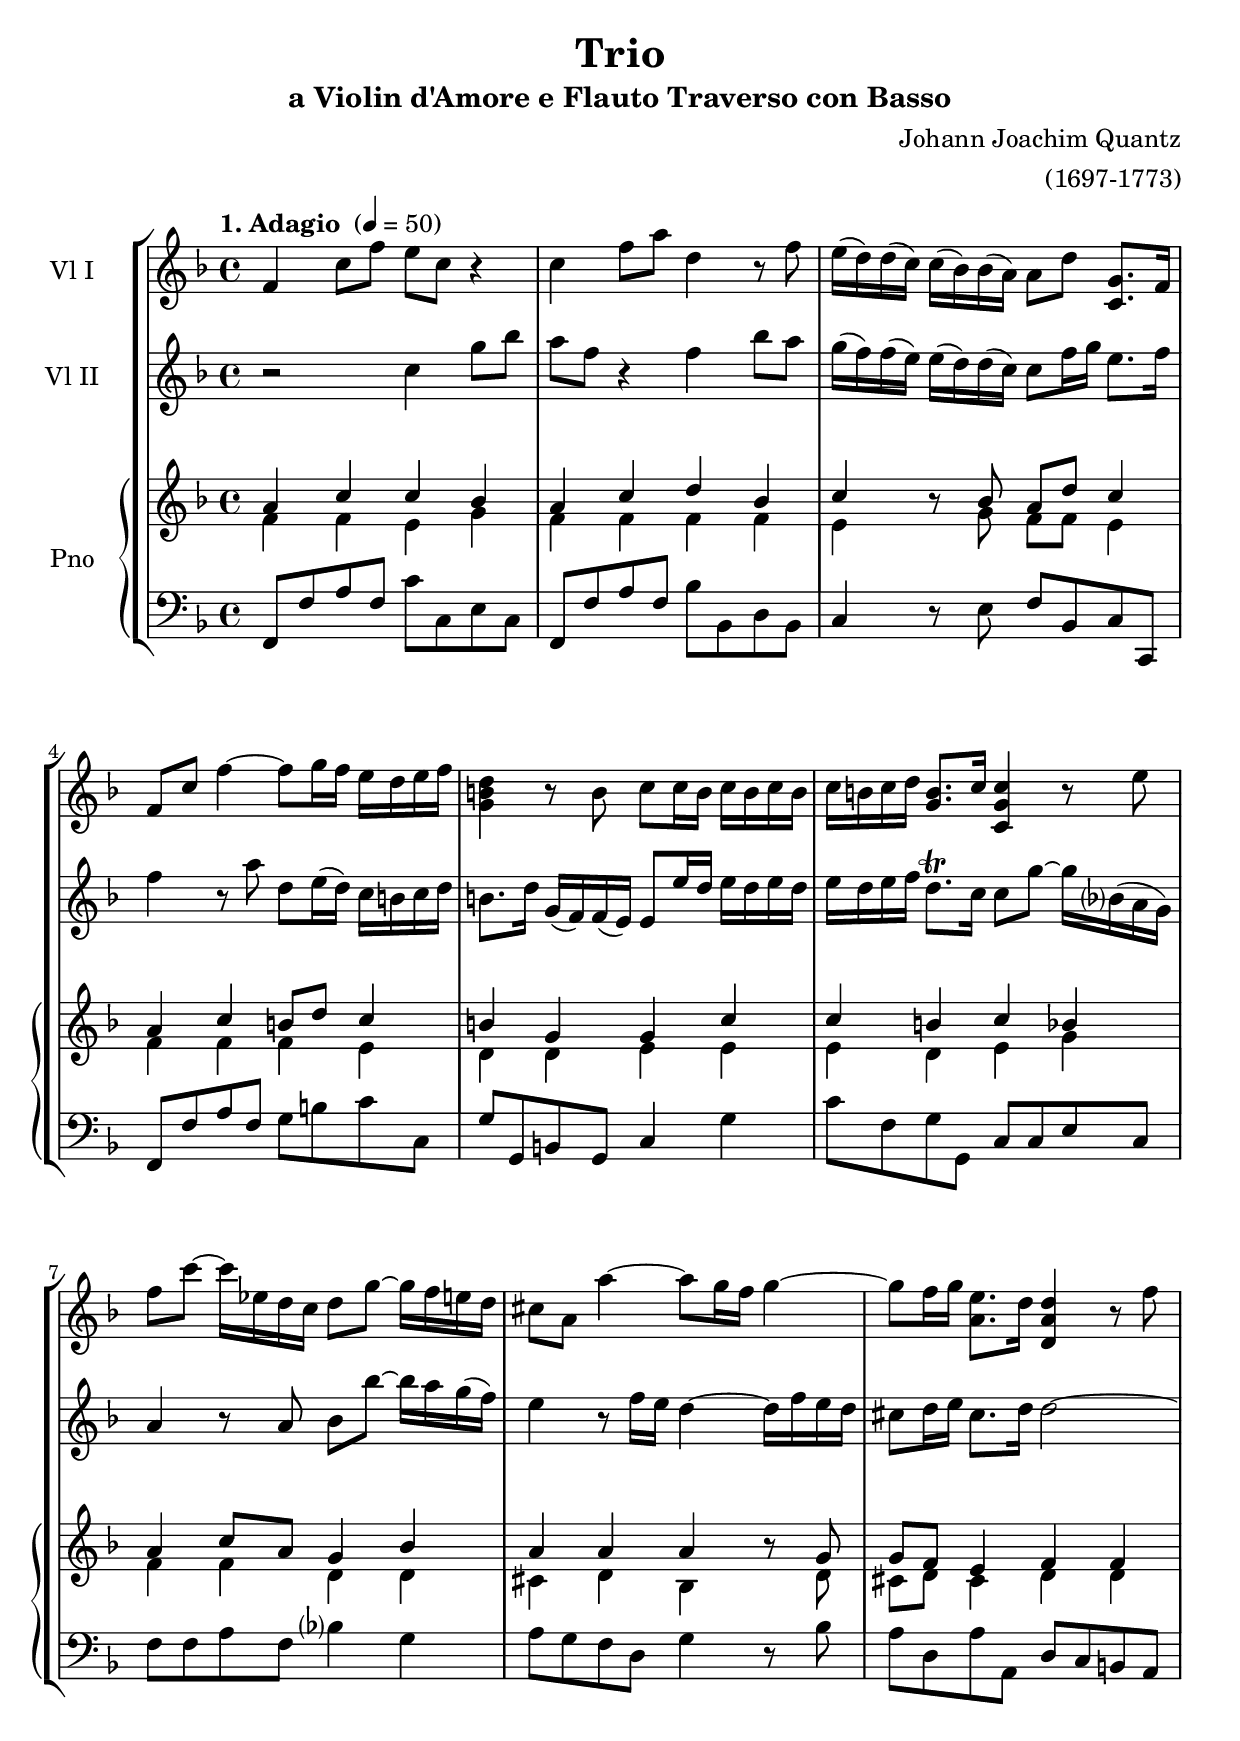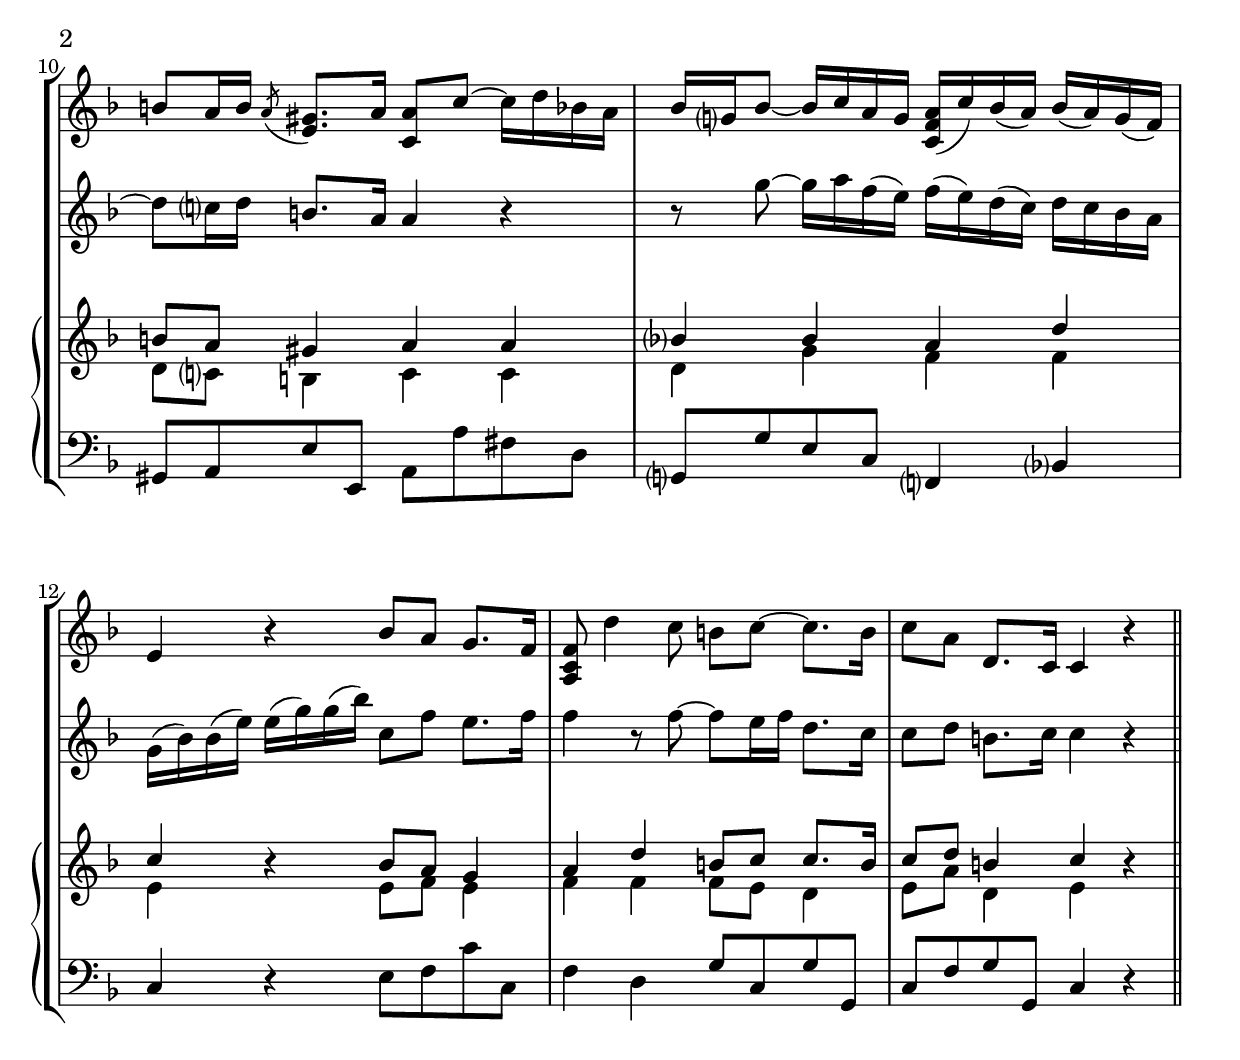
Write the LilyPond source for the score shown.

\version "2.14.2"
\include "deutsch.ly"
\include "../../snippets/merge-rests.ily"
  
#(set-global-staff-size 22)

\header {
  title = "Trio"
  subtitle = "a Violin d'Amore e Flauto Traverso con Basso"
  composer = "Johann Joachim Quantz"
  arranger = "(1697-1773)"
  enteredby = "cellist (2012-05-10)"
}

voiceconsts = {
  \key f \major
  \clef "treble"
% \numericTimeSignature
  \compressFullBarRests
}

introa = { \tempo "1. Adagio " 4=50 \time 4/4 }
introb = { \break \tempo "2. Allegro " 8=200 \time 3/8 }

%minstr = "harpsichord"
mihi = "clarinet"
%minstr = "accordion"
milo = "bassoon"

aii = \markup \italic "à 2"

va = \relative c' {
  \voiceconsts

  \introa
  f4 c'8 f e c r4
  c f8 a d,4 r8 f
  e16( d) d( c) c( b) b( a) a8 d <c, g'>8. f16

  f8 c' f4~ f8 g16 f e d e f
  <g, h d>4 r8 h c c16 h c h c h

  c h c d <g, h>8. c16 <c, g' c>4 r8 e'
  f c'~ c16 es, d c d8 g~ g16 f e d

  cis8 a a'4~ a8 g16 f g4~
  g8 f16 g <a, e'>8. d16 <d, a' d>4 r8 f'
  h, a16 h \acciaccatura a8 <e gis>8. a16 <c, a'>8 c'~ c16 d b a

  b g? b8~ b16 c a g <c, f a>( c') b( a) b( a) g( f)
  e4 r b'8 a g8. f16

  <a, c f>8 d'4 c8 h c~ c8. h16
  c8 a d,8. c16 c4 r \bar "||"
}

vb = \relative c'' {
  \voiceconsts

  \introa
  r2 c4 g'8 b
  a f r4 f b8 a
  g16( f) f( e) e( d) d( c) c8 f16 g e8. f16

  f4 r8 a d, e16( d) c h c d
  h8. d16 g,( f) f( e) e8 e'16 d e d e d

  e d e f d8.\trill c16 c8 g'~ g16 b,?( a g)
  a4 r8 a b b'~ b16 a g( f)

  e4 r8 f16 e d4~ d16 f e d
  cis8 d16 e cis8. d16 d2~
  d8 c?16 d h8. a16 a4 r

  r8 g'~ g16 a f( e) f( e) d( c) d c b a
  g( b) b( e) e( g) g( b) c,8 f e8. f16

  f4 r8 f~ f e16 f d8. c16
  c8 d h8. c16 c4 r \bar "||"
}

vc = \relative c'' {
  \voiceconsts

  \introa
  a4 c c b
  a c d b
  c r8 b a d c4

  a c h8 d c4
  h g g c

  c h c b
  a c8 a g4 b

  a a a r8 g
  g f e4 f f
  h8 a gis4 a a

  b? b a d
  c r b8 a g4

  a d h8 c c8. h16
  c8 d h4 c r \bar "||"
}

vd = \relative c' {
  \voiceconsts

  \introa
  f4 f e g
  f f f f
  e r8 g f f e4

  f f f e
  d d e e

  e d e g
  f f d d

  cis d b r8 d
  cis d cis4 d d
  d8 c? h4 c c

  d g f f
  e r e8 f e4

  f f f8 e d4
  e8 a d,4 e r \bar "||"
}

ve = \relative c, {
  \voiceconsts
  \clef "bass"

  \introa
  f8 f' a f c' c, e c
  f, f' a f b b, d b
  c4 r8 e f b, c c,

  f f' a f g h c c,
  g' g, h g c4 g'

  c8 f, g g, c c e c
  f f a f b?4 g

  a8 g f d g4 r8 b
  a d, a' a, d c h a
  gis a e' e, a a' fis d

  g,? g' e c f,?4 b?
  c r e8 f c' c,

  f4 d g8 c, g' g,
  c f g g, c4 r \bar "||"
}


music = \new StaffGroup <<
      \new Staff {
	\set Staff.midiInstrument = \mihi
	\set Staff.instrumentName = #"Vl I"
	\transpose f f { \va }
      }

      \new Staff {
	\set Staff.midiInstrument = \mihi
	\set Staff.instrumentName = #"Vl II"
	\transpose f f { \vb }
      }

      \new PianoStaff <<
	\set PianoStaff.instrumentName = #"Pno"
	\new Staff {
	  \set Staff.midiInstrument = \mihi
	  <<
             \transpose f f {
	       \mergeRestsOn %% in one of the voices if sufficient
	       \vc
	     }
	  \\
	     \transpose f f { \vd }
	  >>
	}

	\new Staff {
	  \set Staff.midiInstrument = \milo
	  \transpose f f { \ve }
	}
    >>
>>

\book {
  \score {
    \music
    \layout {}
  }

  \score {
    \unfoldRepeats \music

    \midi {
      \context {
        \Score
      }
    }
  }
}
